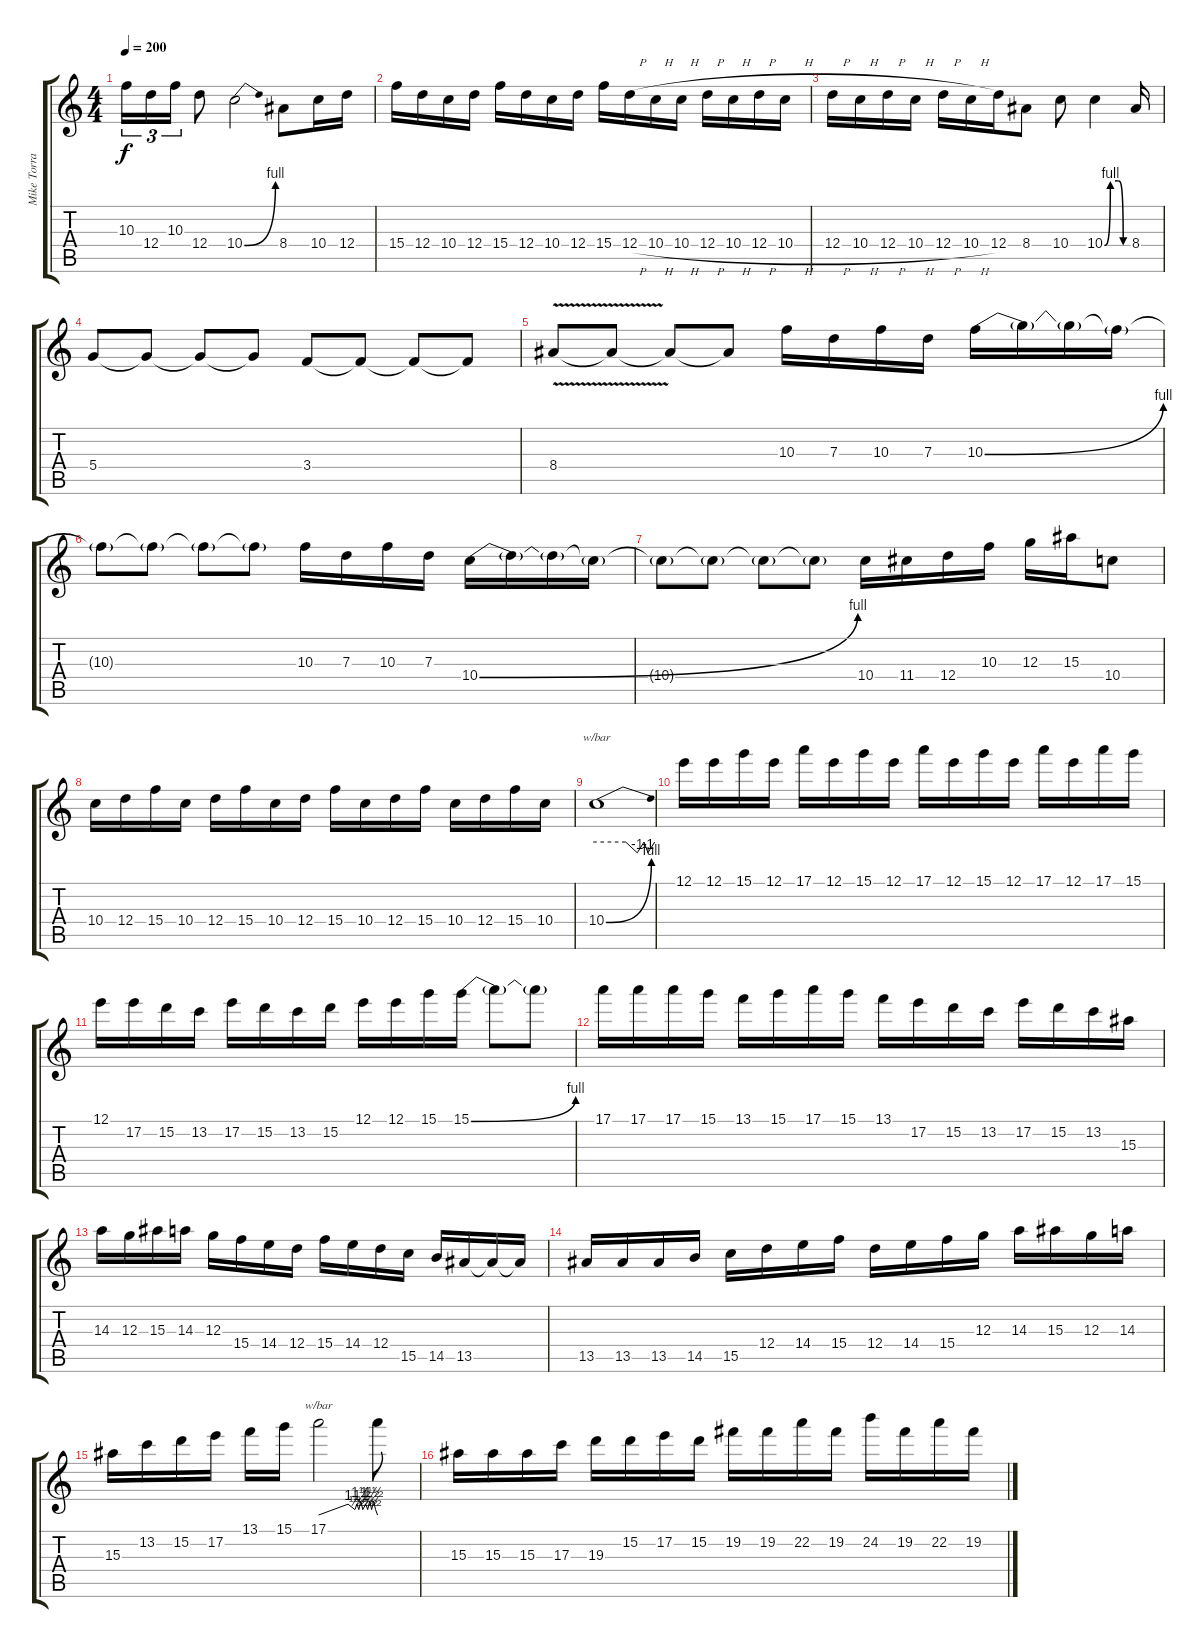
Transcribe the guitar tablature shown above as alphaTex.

\track ("Mike Torrao" "Mike Torra") {instrument distortionguitar}
\staff {score tabs}
\tuning (E4 B3 G3 D3 A2 E2) {hide}
\ts (4 4)
\tempo 200
\clef g2
\ks c
10.3.16{tu (3 2) dy f} 12.4.16{tu (3 2)} 10.3.16{tu (3 2)} 12.4.8 10.4{be (bend 0 0 60 4)}.2 8.4.8 10.4.16 12.4.16 |
15.4.16 12.4.16 10.4.16 12.4.16 15.4.16 12.4.16 10.4.16 12.4.16 15.4.16 12.4{h}.16 10.4{h}.16 10.4{h}.16 12.4{h}.16 10.4{h}.16 12.4{h}.16 10.4{h}.16 |
12.4{h}.16 10.4{h}.16 12.4{h}.16 10.4{h}.16 12.4{h}.16 10.4{h}.16 12.4.16 8.4.8 10.4.8 10.4{be (custom 0 0 15 4 36 4 48 0 60 0)}.4 8.4.16 |
5.4.8 5.4{t}.8 5.4{t}.8 5.4{t}.8 3.4.8 3.4{t}.8 3.4{t}.8 3.4{t}.8 |
8.4{v}.8 8.4{t}.8 8.4{t}.8 8.4{t}.8 10.3.16 7.3.16 10.3.16 7.3.16 10.3{be (bend 0 0 60 4)}.16 10.3{t}.16 10.3{t}.16 10.3{t}.16 |
10.3{t}.8 10.3{t}.8 10.3{t}.8 10.3{t}.8 10.3.16 7.3.16 10.3.16 7.3.16 10.4{be (bend 0 0 60 4)}.16 10.4{t}.16 10.4{t}.16 10.4{t}.16 |
10.4{t}.8 10.4{t}.8 10.4{t}.8 10.4{t}.8 10.4.16 11.4.16 12.4.16 10.3.16 12.3.16 15.3.16 10.4.8 |
10.4.16 12.4.16 15.4.16 10.4.16 12.4.16 15.4.16 10.4.16 12.4.16 15.4.16 10.4.16 12.4.16 15.4.16 10.4.16 12.4.16 15.4.16 10.4.16 |
10.4{be (bend 0 0 60 4)}.1{tbe (custom default 0 0 30 0 42 -4 49 0 53 -4 60 0)} |
12.1.16 12.1.16 15.1.16 12.1.16 17.1.16 12.1.16 15.1.16 12.1.16 17.1.16 12.1.16 15.1.16 12.1.16 17.1.16 12.1.16 17.1.16 15.1.16 |
12.1.16 17.2.16 15.2.16 13.2.16 17.2.16 15.2.16 13.2.16 15.2.16 12.1.16 12.1.16 15.1.16 15.1{be (bend 0 0 60 4)}.16 15.1{t}.8 15.1{t}.8 |
17.1.16 17.1.16 17.1.16 15.1.16 13.1.16 15.1.16 17.1.16 15.1.16 13.1.16 17.2.16 15.2.16 13.2.16 17.2.16 15.2.16 13.2.16 15.3.16 |
14.3.16 12.3.16 15.3.16 14.3.16 12.3.16 15.4.16 14.4.16 12.4.16 15.4.16 14.4.16 12.4.16 15.5.16 14.5.16 13.5.16 13.5{t}.16 13.5{t}.16 |
13.5.16 13.5.16 13.5.16 14.5.16 15.5.16 12.4.16 14.4.16 15.4.16 12.4.16 14.4.16 15.4.16 12.3.16 14.3.16 15.3.16 12.3.16 14.3.16 |
15.3.16 13.2.16 15.2.16 17.2.16 13.1.16 15.1.16 17.1.2{tbe (custom default 0 0 30 4 37 2 39 4 41 2 43 6 45 2 48 4 50 2 52 6 54 2 56 6 58 2 60 0)} 17.1{t}.8 |
15.3.16 15.3.16 15.3.16 17.3.16 19.3.16 15.2.16 17.2.16 15.2.16 19.2.16 19.2.16 22.2.16 19.2.16 24.2.16 19.2.16 22.2.16 19.2.16
